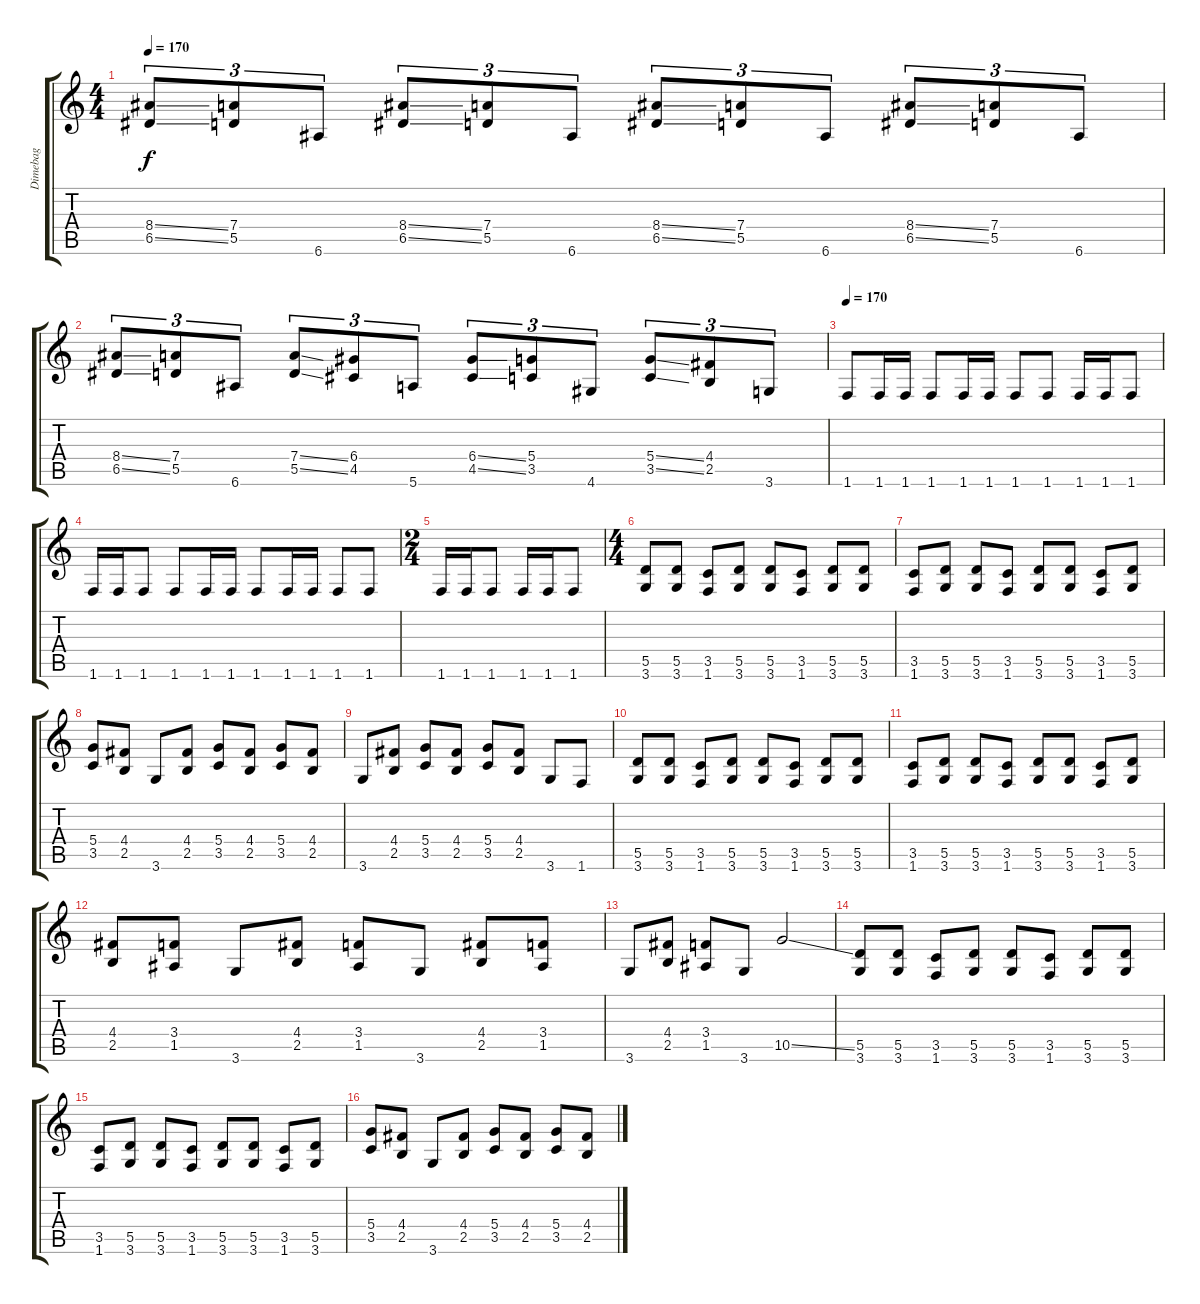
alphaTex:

\track ("Dimebag" "Dimebag") {instrument distortionguitar}
\staff {score tabs}
\tuning (E4 B3 G3 D3 A2 E2) {hide}
\ts (4 4)
\tempo 170
\tempo 120
\tempo 170
\clef g2
\ks c
(8.4{ss} 6.5{ss}).8{tu (3 2) dy f instrument distortionguitar} (7.4 5.5).8{tu (3 2)} 6.6.8{tu (3 2)} (8.4{ss} 6.5{ss}).8{tu (3 2)} (7.4 5.5).8{tu (3 2)} 6.6.8{tu (3 2)} (8.4{ss} 6.5{ss}).8{tu (3 2)} (7.4 5.5).8{tu (3 2)} 6.6.8{tu (3 2)} (8.4{ss} 6.5{ss}).8{tu (3 2)} (7.4 5.5).8{tu (3 2)} 6.6.8{tu (3 2)} |
(8.4{ss} 6.5{ss}).8{tu (3 2)} (7.4 5.5).8{tu (3 2)} 6.6.8{tu (3 2)} (7.4{ss} 5.5{ss}).8{tu (3 2)} (6.4 4.5).8{tu (3 2)} 5.6.8{tu (3 2)} (6.4{ss} 4.5{ss}).8{tu (3 2)} (5.4 3.5).8{tu (3 2)} 4.6.8{tu (3 2)} (5.4{ss} 3.5{ss}).8{tu (3 2)} (4.4 2.5).8{tu (3 2)} 3.6.8{tu (3 2)} |
\tempo 170
1.6.8 1.6.16 1.6.16 1.6.8 1.6.16 1.6.16 1.6.8 1.6.8 1.6.16 1.6.16 1.6.8 |
1.6.16 1.6.16 1.6.8 1.6.8 1.6.16 1.6.16 1.6.8 1.6.16 1.6.16 1.6.8 1.6.8 |
\ts (2 4)
1.6.16 1.6.16 1.6.8 1.6.16 1.6.16 1.6.8 |
\ts (4 4)
(5.5 3.6).8 (5.5 3.6).8 (3.5 1.6).8 (5.5 3.6).8 (5.5 3.6).8 (3.5 1.6).8 (5.5 3.6).8 (5.5 3.6).8 |
(3.5 1.6).8 (5.5 3.6).8 (5.5 3.6).8 (3.5 1.6).8 (5.5 3.6).8 (5.5 3.6).8 (3.5 1.6).8 (5.5 3.6).8 |
(5.4 3.5).8 (4.4 2.5).8 3.6.8 (4.4 2.5).8 (5.4 3.5).8 (4.4 2.5).8 (5.4 3.5).8 (4.4 2.5).8 |
3.6.8 (4.4 2.5).8 (5.4 3.5).8 (4.4 2.5).8 (5.4 3.5).8 (4.4 2.5).8 3.6.8 1.6.8 |
(5.5 3.6).8 (5.5 3.6).8 (3.5 1.6).8 (5.5 3.6).8 (5.5 3.6).8 (3.5 1.6).8 (5.5 3.6).8 (5.5 3.6).8 |
(3.5 1.6).8 (5.5 3.6).8 (5.5 3.6).8 (3.5 1.6).8 (5.5 3.6).8 (5.5 3.6).8 (3.5 1.6).8 (5.5 3.6).8 |
(4.4 2.5).8 (3.4 1.5).8 3.6.8 (4.4 2.5).8 (3.4 1.5).8 3.6.8 (4.4 2.5).8 (3.4 1.5).8 |
3.6.8 (4.4 2.5).8 (3.4 1.5).8 3.6.8 10.5{ss}.2 |
(5.5 3.6).8 (5.5 3.6).8 (3.5 1.6).8 (5.5 3.6).8 (5.5 3.6).8 (3.5 1.6).8 (5.5 3.6).8 (5.5 3.6).8 |
(3.5 1.6).8 (5.5 3.6).8 (5.5 3.6).8 (3.5 1.6).8 (5.5 3.6).8 (5.5 3.6).8 (3.5 1.6).8 (5.5 3.6).8 |
(5.4 3.5).8 (4.4 2.5).8 3.6.8 (4.4 2.5).8 (5.4 3.5).8 (4.4 2.5).8 (5.4 3.5).8 (4.4 2.5).8
